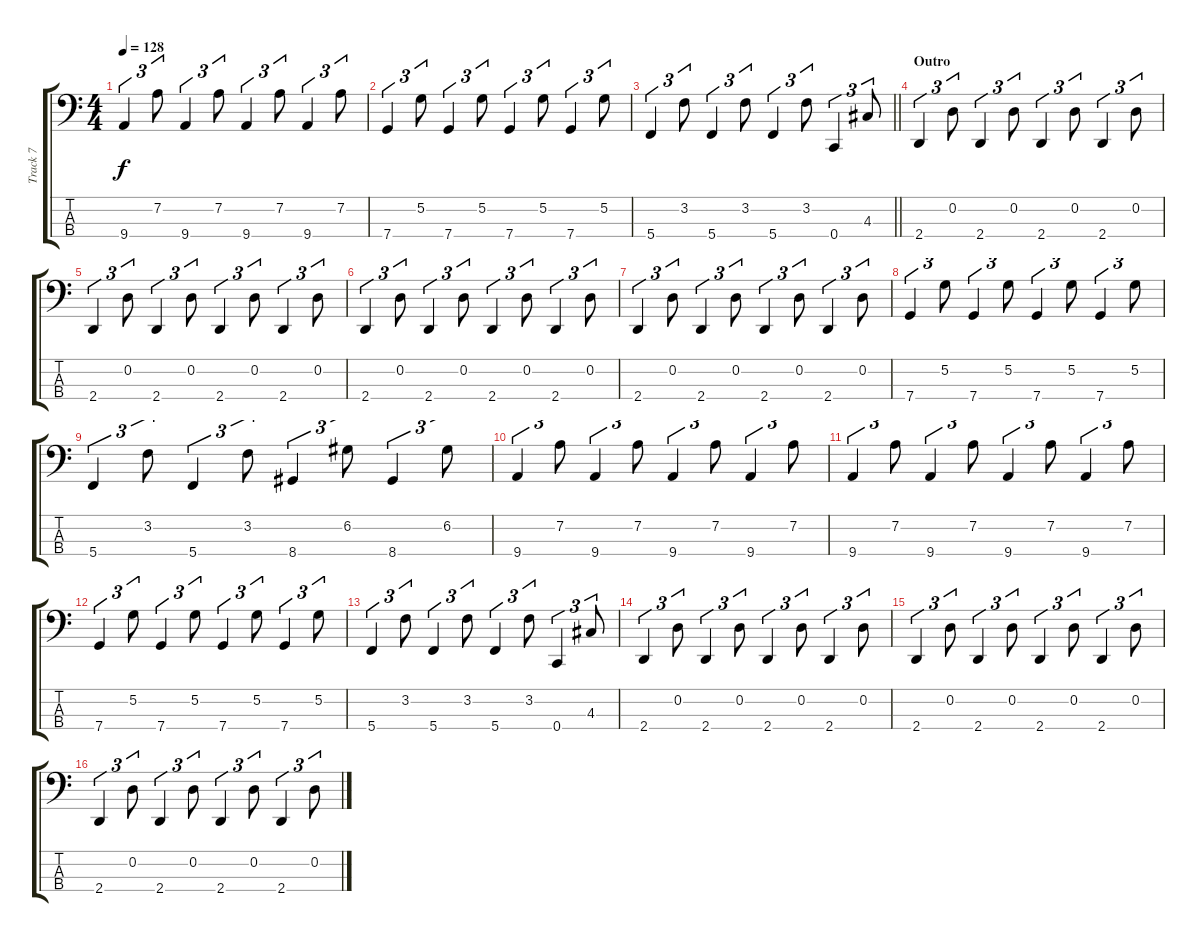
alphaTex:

\track ("Track 7" "Track 7") {instrument overdrivenguitar}
\staff {score tabs}
\tuning (G2 D2 A1 C1) {hide}
\ts (4 4)
\tempo 128
\clef f4
\ks c
9.4.4{tu (3 2) dy f} 7.2.8{tu (3 2)} 9.4.4{tu (3 2)} 7.2.8{tu (3 2)} 9.4.4{tu (3 2)} 7.2.8{tu (3 2)} 9.4.4{tu (3 2)} 7.2.8{tu (3 2)} |
7.4.4{tu (3 2)} 5.2.8{tu (3 2)} 7.4.4{tu (3 2)} 5.2.8{tu (3 2)} 7.4.4{tu (3 2)} 5.2.8{tu (3 2)} 7.4.4{tu (3 2)} 5.2.8{tu (3 2)} |
\barLineRight lightlight
5.4.4{tu (3 2)} 3.2.8{tu (3 2)} 5.4.4{tu (3 2)} 3.2.8{tu (3 2)} 5.4.4{tu (3 2)} 3.2.8{tu (3 2)} 0.4.4{tu (3 2)} 4.3.8{tu (3 2)} |
\section ("" "Outro")
2.4.4{tu (3 2)} 0.2.8{tu (3 2)} 2.4.4{tu (3 2)} 0.2.8{tu (3 2)} 2.4.4{tu (3 2)} 0.2.8{tu (3 2)} 2.4.4{tu (3 2)} 0.2.8{tu (3 2)} |
2.4.4{tu (3 2)} 0.2.8{tu (3 2)} 2.4.4{tu (3 2)} 0.2.8{tu (3 2)} 2.4.4{tu (3 2)} 0.2.8{tu (3 2)} 2.4.4{tu (3 2)} 0.2.8{tu (3 2)} |
2.4.4{tu (3 2)} 0.2.8{tu (3 2)} 2.4.4{tu (3 2)} 0.2.8{tu (3 2)} 2.4.4{tu (3 2)} 0.2.8{tu (3 2)} 2.4.4{tu (3 2)} 0.2.8{tu (3 2)} |
2.4.4{tu (3 2)} 0.2.8{tu (3 2)} 2.4.4{tu (3 2)} 0.2.8{tu (3 2)} 2.4.4{tu (3 2)} 0.2.8{tu (3 2)} 2.4.4{tu (3 2)} 0.2.8{tu (3 2)} |
7.4.4{tu (3 2)} 5.2.8{tu (3 2)} 7.4.4{tu (3 2)} 5.2.8{tu (3 2)} 7.4.4{tu (3 2)} 5.2.8{tu (3 2)} 7.4.4{tu (3 2)} 5.2.8{tu (3 2)} |
5.4.4{tu (3 2)} 3.2.8{tu (3 2)} 5.4.4{tu (3 2)} 3.2.8{tu (3 2)} 8.4.4{tu (3 2)} 6.2.8{tu (3 2)} 8.4.4{tu (3 2)} 6.2.8{tu (3 2)} |
9.4.4{tu (3 2)} 7.2.8{tu (3 2)} 9.4.4{tu (3 2)} 7.2.8{tu (3 2)} 9.4.4{tu (3 2)} 7.2.8{tu (3 2)} 9.4.4{tu (3 2)} 7.2.8{tu (3 2)} |
9.4.4{tu (3 2)} 7.2.8{tu (3 2)} 9.4.4{tu (3 2)} 7.2.8{tu (3 2)} 9.4.4{tu (3 2)} 7.2.8{tu (3 2)} 9.4.4{tu (3 2)} 7.2.8{tu (3 2)} |
7.4.4{tu (3 2)} 5.2.8{tu (3 2)} 7.4.4{tu (3 2)} 5.2.8{tu (3 2)} 7.4.4{tu (3 2)} 5.2.8{tu (3 2)} 7.4.4{tu (3 2)} 5.2.8{tu (3 2)} |
5.4.4{tu (3 2)} 3.2.8{tu (3 2)} 5.4.4{tu (3 2)} 3.2.8{tu (3 2)} 5.4.4{tu (3 2)} 3.2.8{tu (3 2)} 0.4.4{tu (3 2)} 4.3.8{tu (3 2)} |
2.4.4{tu (3 2)} 0.2.8{tu (3 2)} 2.4.4{tu (3 2)} 0.2.8{tu (3 2)} 2.4.4{tu (3 2)} 0.2.8{tu (3 2)} 2.4.4{tu (3 2)} 0.2.8{tu (3 2)} |
2.4.4{tu (3 2)} 0.2.8{tu (3 2)} 2.4.4{tu (3 2)} 0.2.8{tu (3 2)} 2.4.4{tu (3 2)} 0.2.8{tu (3 2)} 2.4.4{tu (3 2)} 0.2.8{tu (3 2)} |
2.4.4{tu (3 2)} 0.2.8{tu (3 2)} 2.4.4{tu (3 2)} 0.2.8{tu (3 2)} 2.4.4{tu (3 2)} 0.2.8{tu (3 2)} 2.4.4{tu (3 2)} 0.2.8{tu (3 2)}
